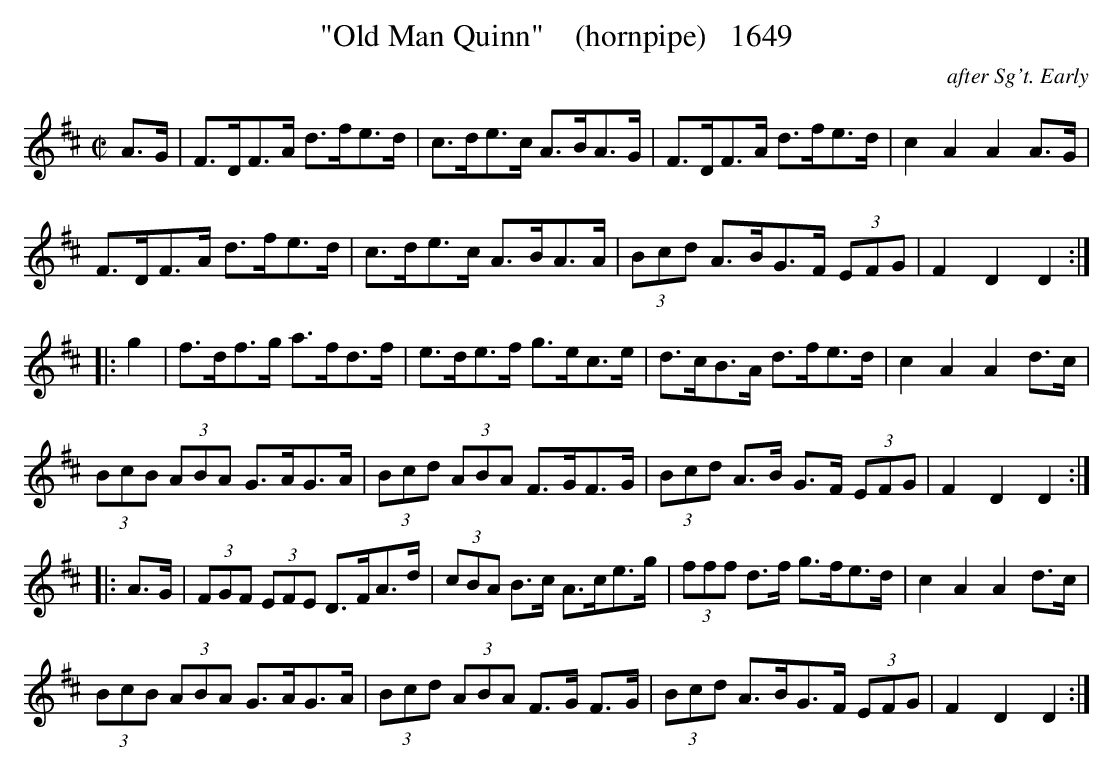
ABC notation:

X:1
T:"Old Man Quinn"    (hornpipe)   1649
C:after Sg't. Early
BRENNAN July 2003 (HTTP://WWW.SOSYOURMOM.COM)
M:C|
L:1/8
K:D
A3/2G/2|F3/2D/2F3/2A/2 d3/2f/2e3/2d/2|c3/2d/2e3/2c/2 A3/2B/2A3/2G/2|F3/2D/2F3/2A/2 d3/2f/2e3/2d/2|c2A2A2A3/2G/2|
F3/2D/2F3/2A/2 d3/2f/2e3/2d/2|c3/2d/2e3/2c/2 A3/2B/2A3/2A/2|(3Bcd A3/2B/2G3/2F/2 (3EFG|F2D2D2:|
|:g2|f3/2d/2f3/2g/2 a3/2f/2d3/2f/2|e3/2d/2e3/2f/2 g3/2e/2c3/2e/2|d3/2c/2B3/2A/2 d3/2f/2e3/2d/2|c2A2A2d3/2c/2|
(3BcB (3ABA G3/2A/2G3/2A/2|(3Bcd (3ABA F3/2G/2F3/2G/2|(3Bcd A3/2B/2 G3/2F/2 (3EFG|F2D2D2:|
|:A3/2G/2|(3FGF (3EFE D3/2F/2A3/2d/2|(3cBA B3/2c/2 A3/2c/2e3/2g/2| (3fff d3/2f/2 g3/2f/2e3/2d/2|c2A2A2d3/2c/2|
(3BcB  (3ABA G3/2A/2G3/2A/2|(3Bcd (3ABA F3/2G/2 F3/2G/2|(3Bcd A3/2B/2G3/2F/2 (3EFG|F2D2D2:|
